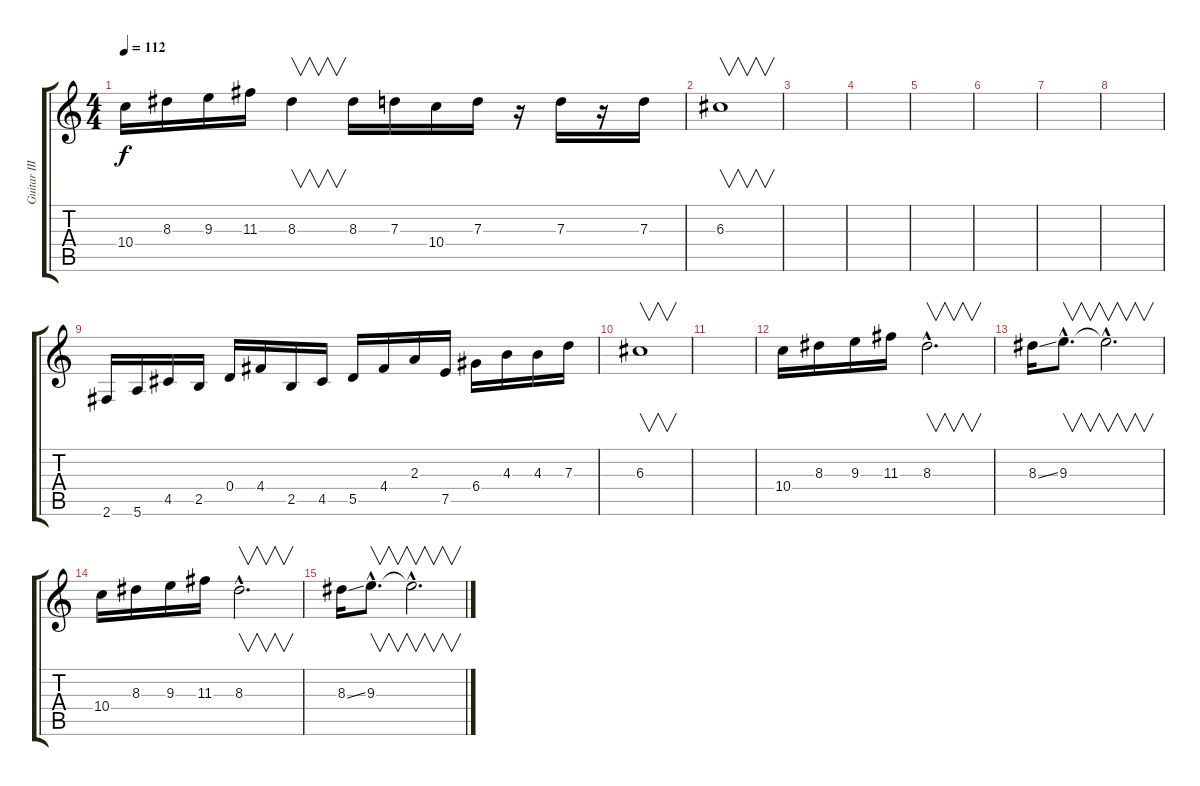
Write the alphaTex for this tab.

\track ("Guitar III" "Guitar III") {instrument distortionguitar}
\staff {score tabs}
\tuning (E4 B3 G3 D3 A2 E2) {hide}
\ts (4 4)
\tempo 112
\clef g2
\ks c
10.4.16{dy f} 8.3.16 9.3.16 11.3.16 8.3.4{v} 8.3.16 7.3.16 10.4.16 7.3.16 r.16 7.3.16 r.16 7.3.16 |
6.3.1{v} |
|
|
|
|
|
|
2.6.16 5.6.16 4.5.16 2.5.16 0.4.16 4.4.16 2.5.16 4.5.16 5.5.16 4.4.16 2.3.16 7.5.16 6.4.16 4.3.16 4.3.16 7.3.16 |
6.3.1{v} |
|
10.4.16 8.3.16 9.3.16 11.3.16 8.3{hac}.2{v d} |
8.3{ss}.16 9.3{hac}.8{v d} 9.3{hac t}.2{v d} |
10.4.16 8.3.16 9.3.16 11.3.16 8.3{hac}.2{v d} |
8.3{ss}.16 9.3{hac}.8{v d} 9.3{hac t}.2{v d}
